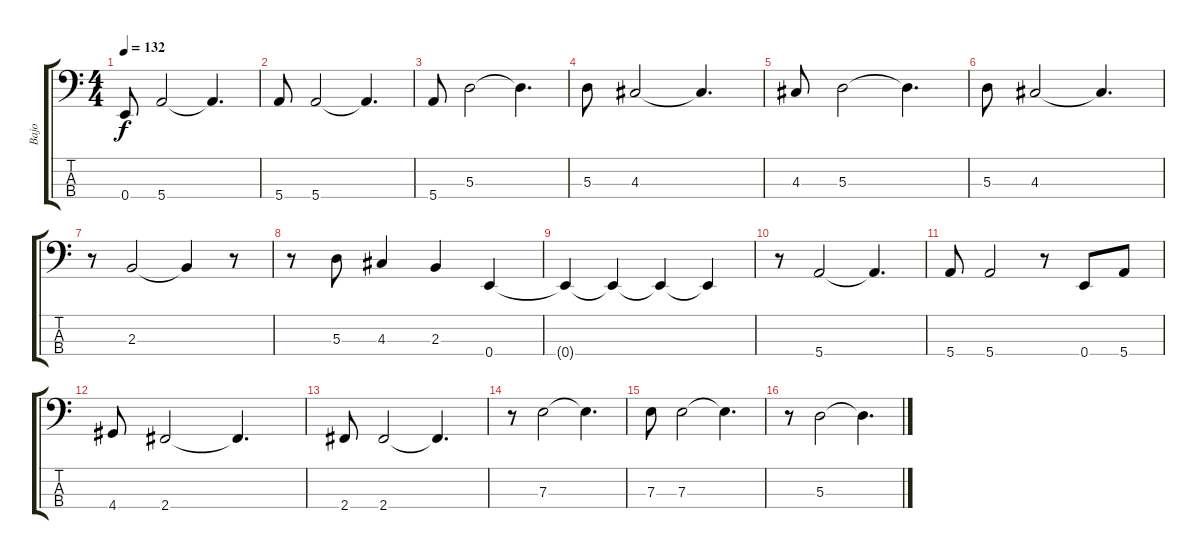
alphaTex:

\track ("Bajo" "Bajo") {instrument electricbassfinger}
\staff {score tabs}
\tuning (G2 D2 A1 E1) {hide}
\ts (4 4)
\tempo 132
\clef f4
\ks c
0.4.8{dy f} 5.4.2 5.4{t}.4{d} |
5.4.8 5.4.2 5.4{t}.4{d} |
5.4.8 5.3.2 5.3{t}.4{d} |
5.3.8 4.3.2 4.3{t}.4{d} |
4.3.8 5.3.2 5.3{t}.4{d} |
5.3.8 4.3.2 4.3{t}.4{d} |
r.8 2.3.2 2.3{t}.4 r.8 |
r.8 5.3.8 4.3.4 2.3.4 0.4.4 |
0.4{t}.4 0.4{t}.4 0.4{t}.4 0.4{t}.4 |
r.8 5.4.2 5.4{t}.4{d} |
5.4.8 5.4.2 r.8 0.4.8 5.4.8 |
4.4.8 2.4.2 2.4{t}.4{d} |
2.4.8 2.4.2 2.4{t}.4{d} |
r.8 7.3.2 7.3{t}.4{d} |
7.3.8 7.3.2 7.3{t}.4{d} |
r.8 5.3.2 5.3{t}.4{d}
